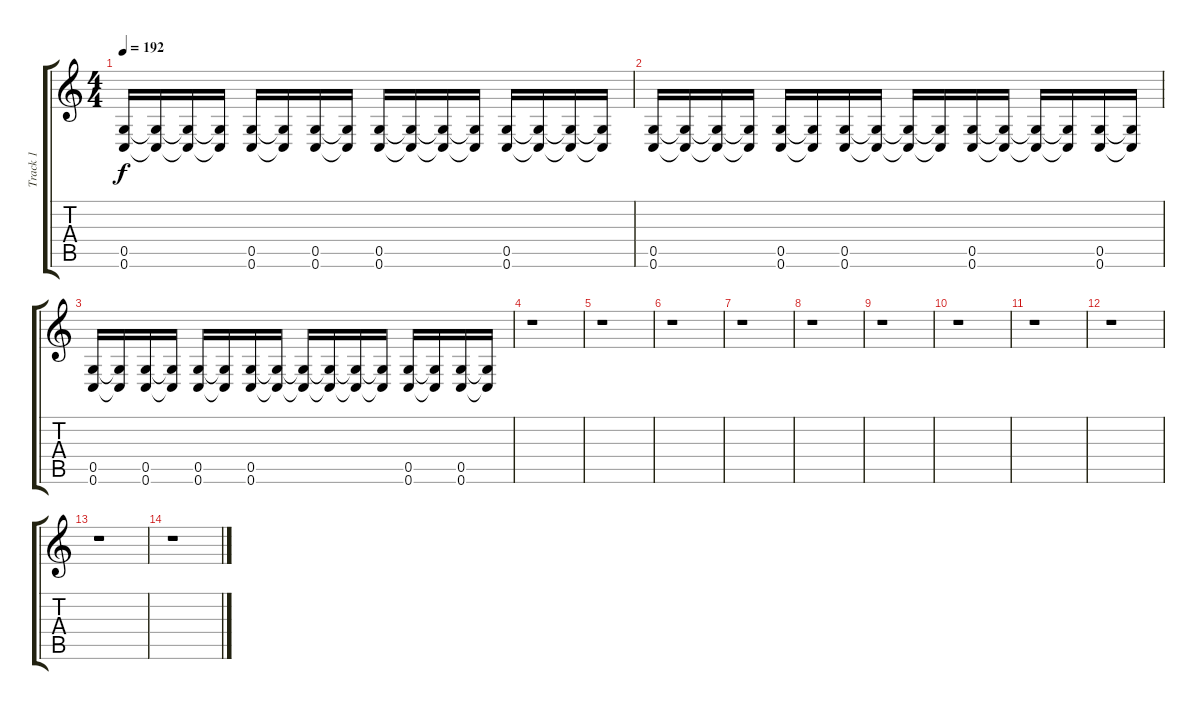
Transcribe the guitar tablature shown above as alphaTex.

\track ("Track 1" "Track 1") {instrument distortionguitar}
\staff {score tabs}
\tuning (D4 A3 F3 C3 G2 C2) {hide}
\ts (4 4)
\tempo 192
\clef g2
\ks c
(0.5{t} 0.6{t}).16{dy f} (0.5{t} 0.6{t}).16 (0.5{t} 0.6{t}).16 (0.5{t} 0.6{t}).16 (0.5 0.6).16 (0.5{t} 0.6{t}).16 (0.5 0.6).16 (0.5{t} 0.6{t}).16 (0.5 0.6).16 (0.5{t} 0.6{t}).16 (0.5{t} 0.6{t}).16 (0.5{t} 0.6{t}).16 (0.5 0.6).16 (0.5{t} 0.6{t}).16 (0.5{t} 0.6{t}).16 (0.5{t} 0.6{t}).16 |
(0.5 0.6).16 (0.5{t} 0.6{t}).16 (0.5{t} 0.6{t}).16 (0.5{t} 0.6{t}).16 (0.5 0.6).16 (0.5{t} 0.6{t}).16 (0.5 0.6).16 (0.5{t} 0.6{t}).16 (0.5{t} 0.6{t}).16 (0.5{t} 0.6{t}).16 (0.5 0.6).16 (0.5{t} 0.6{t}).16 (0.5{t} 0.6{t}).16 (0.5{t} 0.6{t}).16 (0.5 0.6).16 (0.5{t} 0.6{t}).16 |
(0.5 0.6).16 (0.5{t} 0.6{t}).16 (0.5 0.6).16 (0.5{t} 0.6{t}).16 (0.5 0.6).16 (0.5{t} 0.6{t}).16 (0.5 0.6).16 (0.5{t} 0.6{t}).16 (0.5{t} 0.6{t}).16 (0.5{t} 0.6{t}).16 (0.5{t} 0.6{t}).16 (0.5{t} 0.6{t}).16 (0.5 0.6).16 (0.5{t} 0.6{t}).16 (0.5 0.6).16 (0.5{t} 0.6{t}).16 |
r.1 |
r.1 |
r.1 |
r.1 |
r.1 |
r.1 |
r.1 |
r.1 |
r.1 |
r.1 |
r.1
